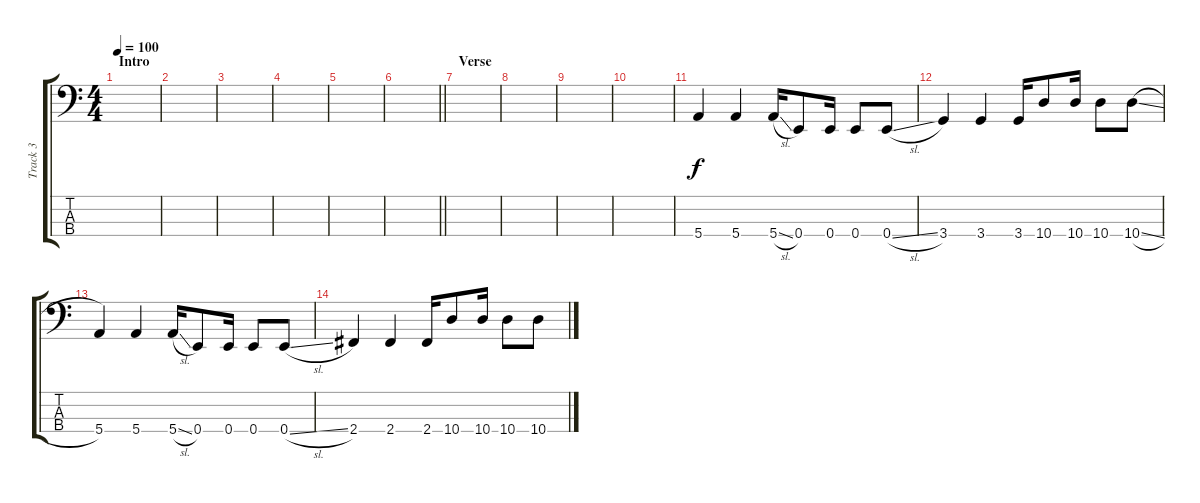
\track ("Track 3" "Track 3") {instrument overdrivenguitar}
\staff {score tabs}
\tuning (G2 D2 A1 E1) {hide}
\ts (4 4)
\section ("" "Intro")
\tempo 100
\clef f4
\ks c
|
|
|
|
|
\barLineRight lightlight
|
\section ("" "Verse")
|
|
|
|
5.4.4 5.4.4 5.4{sl}.16 0.4.8 0.4.16 0.4.8 0.4{sl}.8 |
3.4.4 3.4.4 3.4.16 10.4.8 10.4.16 10.4.8 10.4{sl}.8 |
5.4.4 5.4.4 5.4{sl}.16 0.4.8 0.4.16 0.4.8 0.4{sl}.8 |
2.4.4 2.4.4 2.4.16 10.4.8 10.4.16 10.4.8 10.4.8
